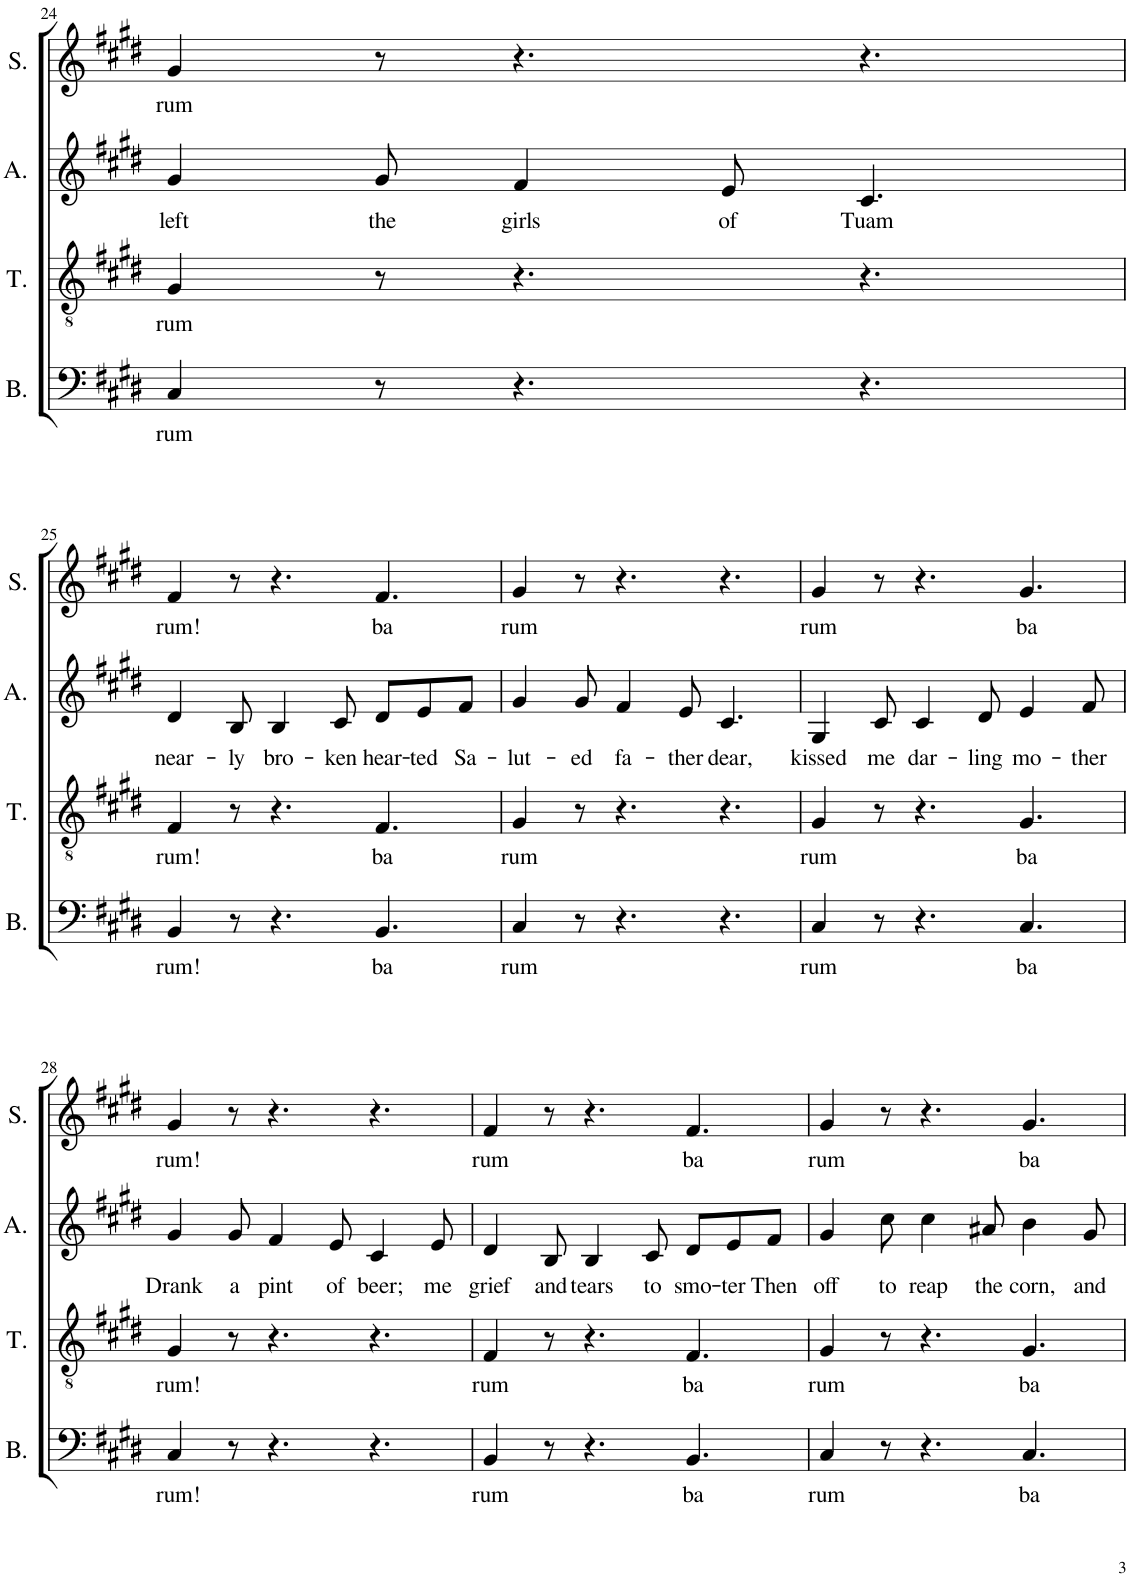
**kern	**text	**kern	**text	**kern	**text	**kern	**text
*part4	*part4	*part3	*part3	*part2	*part2	*part1	*part1
*staff4	*staff4	*staff3	*staff3	*staff2	*staff2	*staff1	*staff1
*I"Bass	*	*I"Tenor	*	*I"Alto	*	*I"Soprano	*
*I'B.	*	*I'T.	*	*I'A.	*	*I'S.	*
!!LO:PB:g=z
*clefF4	*	*clefGv2	*	*clefG2	*	*clefG2	*
*k[f#c#g#d#]	*	*k[f#c#g#d#]	*	*k[f#c#g#d#]	*	*k[f#c#g#d#]	*
*M9/8	*	*M9/8	*	*M9/8	*	*M9/8	*
=24	=24	=24	=24	=24	=24	=24	=24
!	!LO:LY:b	!	!LO:LY:b	!	!LO:LY:b	!	!LO:LY:b
4C#/	rum	4G#/	rum	4g#/	left	4g#/	rum
!	!	!	!	!	!LO:LY:b	!	!
8r	.	8r	.	8g#/	the	8r	.
!	!	!	!	!	!LO:LY:b	!	!
4.r	.	4.r	.	4f#/	girls	4.r	.
!	!	!	!	!	!LO:LY:b	!	!
.	.	.	.	8e/	of	.	.
!	!	!	!	!	!LO:LY:b	!	!
4.r	.	4.r	.	4.c#/	Tuam	4.r	.
!!LO:LB:g=z
=25	=25	=25	=25	=25	=25	=25	=25
!	!LO:LY:b	!	!LO:LY:b	!	!LO:LY:b	!	!LO:LY:b
4BB/	rum!	4F#/	rum!	4d#/	near-	4f#/	rum!
!	!	!	!	!	!LO:LY:b	!	!
8r	.	8r	.	8B/	-ly	8r	.
!	!	!	!	!	!LO:LY:b	!	!
4.r	.	4.r	.	4B/	bro-	4.r	.
!	!	!	!	!	!LO:LY:b	!	!
.	.	.	.	8c#/	-ken	.	.
!	!LO:LY:b	!	!LO:LY:b	!	!LO:LY:b	!	!LO:LY:b
4.BB/	ba	4.F#/	ba	8d#/L	hear-	4.f#/	ba
!	!	!	!	!	!LO:LY:b	!	!
.	.	.	.	8e/	-ted	.	.
!	!	!	!	!	!LO:LY:b	!	!
.	.	.	.	8f#/J	Sa-	.	.
=26	=26	=26	=26	=26	=26	=26	=26
!	!LO:LY:b	!	!LO:LY:b	!	!LO:LY:b	!	!LO:LY:b
4C#/	rum	4G#/	rum	4g#/	-lut-	4g#/	rum
!	!	!	!	!	!LO:LY:b	!	!
8r	.	8r	.	8g#/	-ed	8r	.
!	!	!	!	!	!LO:LY:b	!	!
4.r	.	4.r	.	4f#/	fa-	4.r	.
!	!	!	!	!	!LO:LY:b	!	!
.	.	.	.	8e/	-ther	.	.
!	!	!	!	!	!LO:LY:b	!	!
4.r	.	4.r	.	4.c#/	dear,	4.r	.
=27	=27	=27	=27	=27	=27	=27	=27
!	!LO:LY:b	!	!LO:LY:b	!	!LO:LY:b	!	!LO:LY:b
4C#/	rum	4G#/	rum	4G#/	kissed	4g#/	rum
!	!	!	!	!	!LO:LY:b	!	!
8r	.	8r	.	8c#/	me	8r	.
!	!	!	!	!	!LO:LY:b	!	!
4.r	.	4.r	.	4c#/	dar-	4.r	.
!	!	!	!	!	!LO:LY:b	!	!
.	.	.	.	8d#/	-ling	.	.
!	!LO:LY:b	!	!LO:LY:b	!	!LO:LY:b	!	!LO:LY:b
4.C#/	ba	4.G#/	ba	4e/	mo-	4.g#/	ba
!	!	!	!	!	!LO:LY:b	!	!
.	.	.	.	8f#/	-ther	.	.
!!LO:LB:g=z
=28	=28	=28	=28	=28	=28	=28	=28
!	!LO:LY:b	!	!LO:LY:b	!	!LO:LY:b	!	!LO:LY:b
4C#/	rum!	4G#/	rum!	4g#/	Drank	4g#/	rum!
!	!	!	!	!	!LO:LY:b	!	!
8r	.	8r	.	8g#/	a	8r	.
!	!	!	!	!	!LO:LY:b	!	!
4.r	.	4.r	.	4f#/	pint	4.r	.
!	!	!	!	!	!LO:LY:b	!	!
.	.	.	.	8e/	of	.	.
!	!	!	!	!	!LO:LY:b	!	!
4.r	.	4.r	.	4c#/	beer;	4.r	.
!	!	!	!	!	!LO:LY:b	!	!
.	.	.	.	8e/	me	.	.
=29	=29	=29	=29	=29	=29	=29	=29
!	!LO:LY:b	!	!LO:LY:b	!	!LO:LY:b	!	!LO:LY:b
4BB/	rum	4F#/	rum	4d#/	grief	4f#/	rum
!	!	!	!	!	!LO:LY:b	!	!
8r	.	8r	.	8B/	and	8r	.
!	!	!	!	!	!LO:LY:b	!	!
4.r	.	4.r	.	4B/	tears	4.r	.
!	!	!	!	!	!LO:LY:b	!	!
.	.	.	.	8c#/	to	.	.
!	!LO:LY:b	!	!LO:LY:b	!	!LO:LY:b	!	!LO:LY:b
4.BB/	ba	4.F#/	ba	8d#/L	smo-	4.f#/	ba
!	!	!	!	!	!LO:LY:b	!	!
.	.	.	.	8e/	-ter	.	.
!	!	!	!	!	!LO:LY:b	!	!
.	.	.	.	8f#/J	Then	.	.
=30	=30	=30	=30	=30	=30	=30	=30
!	!LO:LY:b	!	!LO:LY:b	!	!LO:LY:b	!	!LO:LY:b
4C#/	rum	4G#/	rum	4g#/	off	4g#/	rum
!	!	!	!	!	!LO:LY:b	!	!
8r	.	8r	.	8cc#\	to	8r	.
!	!	!	!	!	!LO:LY:b	!	!
4.r	.	4.r	.	4cc#\	reap	4.r	.
!	!	!	!	!	!LO:LY:b	!	!
.	.	.	.	8a#X/	the	.	.
!	!LO:LY:b	!	!LO:LY:b	!	!LO:LY:b	!	!LO:LY:b
4.C#/	ba	4.G#/	ba	4b\	corn,	4.g#/	ba
!	!	!	!	!	!LO:LY:b	!	!
.	.	.	.	8g#/	and	.	.
=	=	=	=	=	=	=	=
*-	*-	*-	*-	*-	*-	*-	*-
